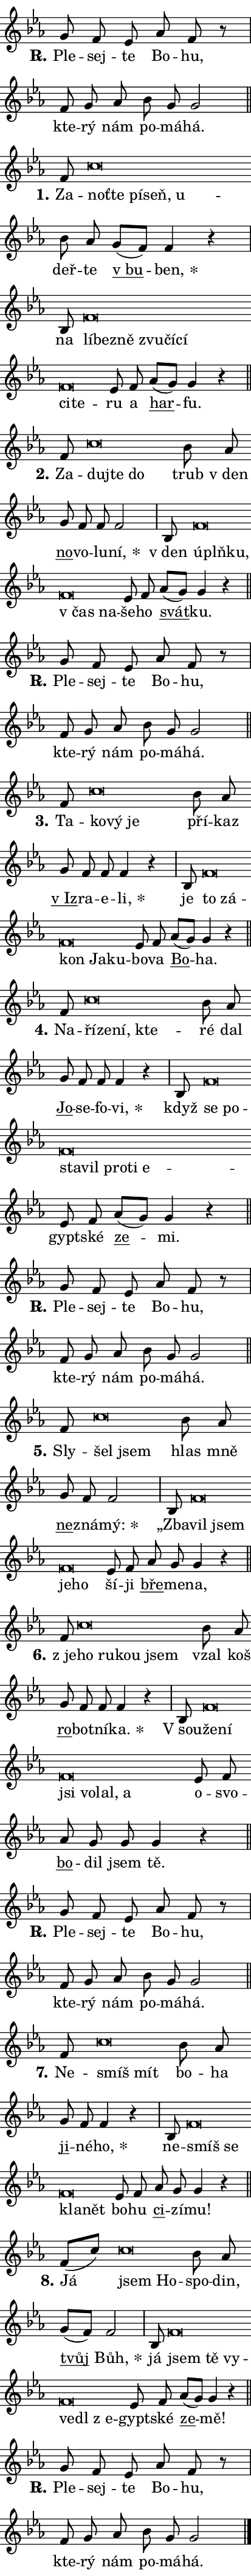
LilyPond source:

\version "2.22.1"
\header { tagline = "" }
\paper {
  indent = 0\cm
  top-margin = 0\cm
  right-margin = 0\cm
  bottom-margin = 0\cm
  left-margin = 0\cm
  paper-width = 7\cm
  page-breaking = #ly:one-page-breaking
  system-system-spacing.basic-distance = #11
  score-system-spacing.basic-distance = #11
  ragged-last = ##f
}


%% Author: Thomas Morley
%% https://lists.gnu.org/archive/html/lilypond-user/2020-05/msg00002.html
#(define (line-position grob)
"Returns position of @var[grob} in current system:
   @code{'start}, if at first time-step
   @code{'end}, if at last time-step
   @code{'middle} otherwise
"
  (let* ((col (ly:item-get-column grob))
         (ln (ly:grob-object col 'left-neighbor))
         (rn (ly:grob-object col 'right-neighbor))
         (col-to-check-left (if (ly:grob? ln) ln col))
         (col-to-check-right (if (ly:grob? rn) rn col))
         (break-dir-left
           (and
             (ly:grob-property col-to-check-left 'non-musical #f)
             (ly:item-break-dir col-to-check-left)))
         (break-dir-right
           (and
             (ly:grob-property col-to-check-right 'non-musical #f)
             (ly:item-break-dir col-to-check-right))))
        (cond ((eqv? 1 break-dir-left) 'start)
              ((eqv? -1 break-dir-right) 'end)
              (else 'middle))))

#(define (tranparent-at-line-position vctor)
  (lambda (grob)
  "Relying on @code{line-position} select the relevant enry from @var{vctor}.
Used to determine transparency,"
    (case (line-position grob)
      ((end) (not (vector-ref vctor 0)))
      ((middle) (not (vector-ref vctor 1)))
      ((start) (not (vector-ref vctor 2))))))

noteHeadBreakVisibility =
#(define-music-function (break-visibility)(vector?)
"Makes @code{NoteHead}s transparent relying on @var{break-visibility}"
#{
  \override NoteHead.transparent =
    #(tranparent-at-line-position break-visibility)
#})

#(define delete-ledgers-for-transparent-note-heads
  (lambda (grob)
    "Reads whether a @code{NoteHead} is transparent.
If so this @code{NoteHead} is removed from @code{'note-heads} from
@var{grob}, which is supposed to be @code{LedgerLineSpanner}.
As a result ledgers are not printed for this @code{NoteHead}"
    (let* ((nhds-array (ly:grob-object grob 'note-heads))
           (nhds-list
             (if (ly:grob-array? nhds-array)
                 (ly:grob-array->list nhds-array)
                 '()))
           ;; Relies on the transparent-property being done before
           ;; Staff.LedgerLineSpanner.after-line-breaking is executed.
           ;; This is fragile ...
           (to-keep
             (remove
               (lambda (nhd)
                 (ly:grob-property nhd 'transparent #f))
               nhds-list)))
      ;; TODO find a better method to iterate over grob-arrays, similiar
      ;; to filter/remove etc for lists
      ;; For now rebuilt from scratch
      (set! (ly:grob-object grob 'note-heads)  '())
      (for-each
        (lambda (nhd)
          (ly:pointer-group-interface::add-grob grob 'note-heads nhd))
        to-keep))))

hideNotes = {
  \noteHeadBreakVisibility #begin-of-line-visible
}
unHideNotes = {
  \noteHeadBreakVisibility #all-visible
}

% work-around for resetting accidentals
% https://lilypond.org/doc/v2.23/Documentation/notation/displaying-rhythms#unmetered-music
cadenzaMeasure = {
  \cadenzaOff
  \partial 1024 s1024
  \cadenzaOn
}

#(define-markup-command (accent layout props text) (markup?)
  "Underline accented syllable"
  (interpret-markup layout props
    #{\markup \override #'(offset . 4.3) \underline { #text }#}))

responsum = \markup \concat {
  "R" \hspace #-1.05 \path #0.1 #'((moveto 0 0.07) (lineto 0.9 0.8)) \hspace #0.05 "."
}

\layout {
    \context {
        \Staff
        \remove "Time_signature_engraver"
        \override LedgerLineSpanner.after-line-breaking = #delete-ledgers-for-transparent-note-heads
    }
    \context {
        \Voice {
            \override NoteHead.output-attributes = #'((class . "notehead"))
            \override Hairpin.height = #0.55
        }
    }
    \context {
        \Lyrics {
            \override StanzaNumber.output-attributes = #'((class . "stanzanumber"))
            \override LyricSpace.minimum-distance = #0.9
            \override LyricText.font-name = #"TeX Gyre Schola"
            \override LyricText.font-size = 1
            \override StanzaNumber.font-name = #"TeX Gyre Schola Bold"
            \override StanzaNumber.font-size = 1
        }
    }
}

% magnetic-lyrics.ily
%
%   written by
%     Jean Abou Samra <jean@abou-samra.fr>
%     Werner Lemberg <wl@gnu.org>
%
%   adapted by
%     Jiri Hon <jiri.hon@gmail.com>
%
% Version 2022-Apr-15

% https://www.mail-archive.com/lilypond-user@gnu.org/msg149350.html

#(define (Left_hyphen_pointer_engraver context)
   "Collect syllable-hyphen-syllable occurrences in lyrics and store
them in properties.  This engraver only looks to the left.  For
example, if the lyrics input is @code{foo -- bar}, it does the
following.

@itemize @bullet
@item
Set the @code{text} property of the @code{LyricHyphen} grob between
@q{foo} and @q{bar} to @code{foo}.

@item
Set the @code{left-hyphen} property of the @code{LyricText} grob with
text @q{foo} to the @code{LyricHyphen} grob between @q{foo} and
@q{bar}.
@end itemize

Use this auxiliary engraver in combination with the
@code{lyric-@/text::@/apply-@/magnetic-@/offset!} hook."
   (let ((hyphen #f)
         (text #f))
     (make-engraver
      (acknowledgers
       ((lyric-syllable-interface engraver grob source-engraver)
        (set! text grob)))
      (end-acknowledgers
       ((lyric-hyphen-interface engraver grob source-engraver)
        ;(when (not (grob::has-interface grob 'lyric-space-interface))
          (set! hyphen grob)));)
      ((stop-translation-timestep engraver)
       (when (and text hyphen)
         (ly:grob-set-object! text 'left-hyphen hyphen))
       (set! text #f)
       (set! hyphen #f)))))

#(define (lyric-text::apply-magnetic-offset! grob)
   "If the space between two syllables is less than the value in
property @code{LyricText@/.details@/.squash-threshold}, move the right
syllable to the left so that it gets concatenated with the left
syllable.

Use this function as a hook for
@code{LyricText@/.after-@/line-@/breaking} if the
@code{Left_@/hyphen_@/pointer_@/engraver} is active."
   (let ((hyphen (ly:grob-object grob 'left-hyphen #f)))
     (when hyphen
       (let ((left-text (ly:spanner-bound hyphen LEFT)))
         (when (grob::has-interface left-text 'lyric-syllable-interface)
           (let* ((common (ly:grob-common-refpoint grob left-text X))
                  (this-x-ext (ly:grob-extent grob common X))
                  (left-x-ext
                   (begin
                     ;; Trigger magnetism for left-text.
                     (ly:grob-property left-text 'after-line-breaking)
                     (ly:grob-extent left-text common X)))
                  ;; `delta` is the gap width between two syllables.
                  (delta (- (interval-start this-x-ext)
                            (interval-end left-x-ext)))
                  (details (ly:grob-property grob 'details))
                  (threshold (assoc-get 'squash-threshold details 0.2)))
             (when (< delta threshold)
               (let* (;; We have to manipulate the input text so that
                      ;; ligatures crossing syllable boundaries are not
                      ;; disabled.  For languages based on the Latin
                      ;; script this is essentially a beautification.
                      ;; However, for non-Western scripts it can be a
                      ;; necessity.
                      (lt (ly:grob-property left-text 'text))
                      (rt (ly:grob-property grob 'text))
                      (is-space (grob::has-interface hyphen 'lyric-space-interface))
                      (space (if is-space " " ""))
                      (space-markup (grob-interpret-markup grob " "))
                      (space-size (interval-length (ly:stencil-extent space-markup X)))
                      (extra-delta (if is-space space-size 0))
                      ;; Append new syllable.
                      (ltrt-space (if (and (string? lt) (string? rt))
                                (string-append lt space rt)
                                (make-concat-markup (list lt space rt))))
                      ;; Right-align `ltrt` to the right side.
                      (ltrt-space-markup (grob-interpret-markup
                               grob
                               (make-translate-markup
                                (cons (interval-length this-x-ext) 0)
                                (make-right-align-markup ltrt-space)))))
                 (begin
                   ;; Don't print `left-text`.
                   (ly:grob-set-property! left-text 'stencil #f)
                   ;; Set text and stencil (which holds all collected
                   ;; syllables so far) and shift it to the left.
                   (ly:grob-set-property! grob 'text ltrt-space)
                   (ly:grob-set-property! grob 'stencil ltrt-space-markup)
                   (ly:grob-translate-axis! grob (- (- delta extra-delta)) X))))))))))


#(define (lyric-hyphen::displace-bounds-first grob)
   ;; Make very sure this callback isn't triggered too early.
   (let ((left (ly:spanner-bound grob LEFT))
         (right (ly:spanner-bound grob RIGHT)))
     (ly:grob-property left 'after-line-breaking)
     (ly:grob-property right 'after-line-breaking)
     (ly:lyric-hyphen::print grob)))

squashThreshold = #0.4

\layout {
  \context {
    \Lyrics
    \consists #Left_hyphen_pointer_engraver
    \override LyricText.after-line-breaking =
      #lyric-text::apply-magnetic-offset!
    \override LyricHyphen.stencil = #lyric-hyphen::displace-bounds-first
    \override LyricText.details.squash-threshold = \squashThreshold
    \override LyricHyphen.minimum-distance = 0
    \override LyricHyphen.minimum-length = \squashThreshold
  }
}

squash = \override LyricText.details.squash-threshold = 9999
unSquash = \override LyricText.details.squash-threshold = \squashThreshold

left = \override LyricText.self-alignment-X = #LEFT
unLeft = \revert LyricText.self-alignment-X

starOffset = #(lambda (grob) 
                (let ((x_offset (ly:self-alignment-interface::aligned-on-x-parent grob)))
                  (if (= x_offset 0) 0 (+ x_offset 1.2))))

star = #(define-music-function (syllable)(string?)
"Append star separator at the end of a syllable"
#{
  \once \override LyricText.X-offset = #starOffset
  \lyricmode { \markup {
    #syllable
    \override #'((font-name . "TeX Gyre Schola Bold")) \hspace #0.2 \lower #0.65 \larger "*"
  } }
#})

starAccent = #(define-music-function (syllable)(string?)
"Append star separator at the end of a syllable and make accent"
#{
  \once \override LyricText.X-offset = #starOffset
  \lyricmode { \markup {
    \accent #syllable
    \override #'((font-name . "TeX Gyre Schola Bold")) \hspace #0.2 \lower #0.65 \larger "*"
  } }
#})

breath = #(define-music-function (syllable)(string?)
"Append breathing indicator at the end of a syllable"
#{
  \lyricmode { \markup { #syllable "+" } }
#})

optionalBreath = #(define-music-function (syllable)(string?)
"Append optional breathing indicator at the end of a syllable"
#{
  \lyricmode { \markup { #syllable "(+)" } }
#})


\score {
    <<
        \new Voice = "melody" { \cadenzaOn \key es \major \relative { g'8 f es as f r \cadenzaMeasure \bar "|" f g as \bar "" bes g g2 \cadenzaMeasure \bar "||" \break }
\relative { f'8 c'\breve*1/16 \hideNotes \breve*1/16 \bar "" \breve*1/16 \bar "" \breve*1/16 \breve*1/16 \bar "" \unHideNotes bes8 as \bar "" g[( f)] f4 r \cadenzaMeasure \bar "|" bes,8 f'\breve*1/16 \hideNotes \breve*1/16 \bar "" \breve*1/16 \bar "" \breve*1/16 \bar "" \breve*1/16 \bar "" \breve*1/16 \bar "" \breve*1/16 \breve*1/16 \bar "" \unHideNotes es8 f \bar "" as[( g)] g4 r \cadenzaMeasure \bar "||" \break }
\relative { f'8 c'\breve*1/16 \hideNotes \breve*1/16 \breve*1/16 \bar "" \unHideNotes bes8 as \bar "" g f f f2 \cadenzaMeasure \bar "|" bes,8 f'\breve*1/16 \hideNotes \breve*1/16 \bar "" \breve*1/16 \breve*1/16 \bar "" \unHideNotes es8 f \bar "" as[( g)] g4 r \cadenzaMeasure \bar "||" \break }
\relative { g'8 f es as f r \cadenzaMeasure \bar "|" f g as \bar "" bes g g2 \cadenzaMeasure \bar "||" \break }
\relative { f'8 c'\breve*1/16 \hideNotes \breve*1/16 \breve*1/16 \bar "" \unHideNotes bes8 as \bar "" g f f f4 r \cadenzaMeasure \bar "|" bes,8 f'\breve*1/16 \hideNotes \breve*1/16 \bar "" \breve*1/16 \bar "" \breve*1/16 \breve*1/16 \bar "" \unHideNotes es8 f \bar "" as[( g)] g4 r \cadenzaMeasure \bar "||" \break }
\relative { f'8 c'\breve*1/16 \hideNotes \breve*1/16 \bar "" \breve*1/16 \breve*1/16 \bar "" \unHideNotes bes8 as \bar "" g f f f4 r \cadenzaMeasure \bar "|" bes,8 f'\breve*1/16 \hideNotes \breve*1/16 \bar "" \breve*1/16 \bar "" \breve*1/16 \bar "" \breve*1/16 \bar "" \breve*1/16 \breve*1/16 \bar "" \unHideNotes es8 f \bar "" as[( g)] g4 r \cadenzaMeasure \bar "||" \break }
\relative { g'8 f es as f r \cadenzaMeasure \bar "|" f g as \bar "" bes g g2 \cadenzaMeasure \bar "||" \break }
\relative { f'8 c'\breve*1/16 \hideNotes \breve*1/16 \bar "" \unHideNotes bes8 as \bar "" g f f2 \cadenzaMeasure \bar "|" bes,8 f'\breve*1/16 \hideNotes \breve*1/16 \bar "" \breve*1/16 \breve*1/16 \bar "" \unHideNotes es8 f \bar "" as g g4 r \cadenzaMeasure \bar "||" \break }
\relative { f'8 c'\breve*1/16 \hideNotes \breve*1/16 \bar "" \breve*1/16 \breve*1/16 \bar "" \unHideNotes bes8 as \bar "" g f f f4 r \cadenzaMeasure \bar "|" bes,8 f'\breve*1/16 \hideNotes \breve*1/16 \bar "" \breve*1/16 \bar "" \breve*1/16 \bar "" \breve*1/16 \breve*1/16 \bar "" \unHideNotes es8 f \bar "" as g g g4 r \cadenzaMeasure \bar "||" \break }
\relative { g'8 f es as f r \cadenzaMeasure \bar "|" f g as \bar "" bes g g2 \cadenzaMeasure \bar "||" \break }
\relative { f'8 c'\breve*1/16 \hideNotes \breve*1/16 \bar "" \unHideNotes bes8 as \bar "" g f f4 r \cadenzaMeasure \bar "|" bes,8 f'\breve*1/16 \hideNotes \breve*1/16 \bar "" \breve*1/16 \breve*1/16 \bar "" \unHideNotes es8 f \bar "" as g g4 r \cadenzaMeasure \bar "||" \break }
\relative { f'8[( c')] c\breve*1/16 \hideNotes \breve*1/16 \bar "" \unHideNotes bes8 as \bar "" g[( f)] f2 \cadenzaMeasure \bar "|" bes,8 f'\breve*1/16 \hideNotes \breve*1/16 \bar "" \breve*1/16 \bar "" \breve*1/16 \bar "" \breve*1/16 \breve*1/16 \bar "" \unHideNotes es8 f \bar "" as[( g)] g4 r \cadenzaMeasure \bar "||" \break }
\relative { g'8 f es as f r \cadenzaMeasure \bar "|" f g as \bar "" bes g g2 \cadenzaMeasure \bar "||" \break } \bar "|." }
        \new Lyrics \lyricsto "melody" { \lyricmode { \set stanza = \responsum
Ple -- sej -- te Bo -- hu, kte -- rý nám po -- má -- há.
\set stanza = "1."
Za -- \left no -- \squash ťte pí -- seň, u -- \unLeft \unSquash deř -- te \markup \accent "v bu" -- \star ben, na \left lí -- \squash bez -- ně zvu -- čí -- cí ci -- te -- \unLeft \unSquash ru a \markup \accent har -- fu.
\set stanza = "2."
Za -- \left duj -- \squash te do \unLeft \unSquash trub "v den" \markup \accent no -- vo -- lu -- \star ní, "v den" \left úplň -- \squash ku, "v čas" na -- \unLeft \unSquash še -- ho \markup \accent svát -- ku.
\set stanza = \responsum
Ple -- sej -- te Bo -- hu, kte -- rý nám po -- má -- há.
\set stanza = "3."
Ta -- \left ko -- \squash vý je \unLeft \unSquash pří -- kaz \markup \accent "v Iz" -- ra -- e -- \star li, je \left to \squash zá -- kon Ja -- ku -- \unLeft \unSquash bo -- va \markup \accent Bo -- ha.
\set stanza = "4."
Na -- \left ří -- \squash ze -- ní, kte -- \unLeft \unSquash ré dal \markup \accent Jo -- se -- fo -- \star vi, když \left se \squash po -- sta -- vil pro -- ti e -- \unLeft \unSquash gypt -- ské \markup \accent ze -- mi.
\set stanza = \responsum
Ple -- sej -- te Bo -- hu, kte -- rý nám po -- má -- há.
\set stanza = "5."
Sly -- \left šel \squash jsem \unLeft \unSquash hlas mně \markup \accent ne -- zná -- \star mý: „Zba -- \left vil \squash jsem je -- ho \unLeft \unSquash ší -- ji \markup \accent bře -- me -- na,
\set stanza = "6."
"z je" -- \left ho \squash ru -- kou jsem \unLeft \unSquash vzal koš \markup \accent ro -- bot -- ní -- \star ka. "V sou" -- \left že -- \squash ní jsi vo -- lal, a \unLeft \unSquash o -- svo -- \markup \accent bo -- dil jsem tě.
\set stanza = \responsum
Ple -- sej -- te Bo -- hu, kte -- rý nám po -- má -- há.
\set stanza = "7."
Ne -- \left smíš \squash mít \unLeft \unSquash bo -- ha \markup \accent ji -- né -- \star ho, ne -- \left smíš \squash se kla -- nět \unLeft \unSquash bo -- hu \markup \accent ci -- zí -- mu!
\set stanza = "8."
Já \left jsem \squash Ho -- \unLeft \unSquash spo -- din, \markup \accent tvůj \star Bůh, já \left jsem \squash tě vy -- ve -- dl "z e" -- \unLeft \unSquash gypt -- ské \markup \accent ze -- mě!
\set stanza = \responsum
Ple -- sej -- te Bo -- hu, kte -- rý nám po -- má -- há. } }
    >>
    \layout {}
}
